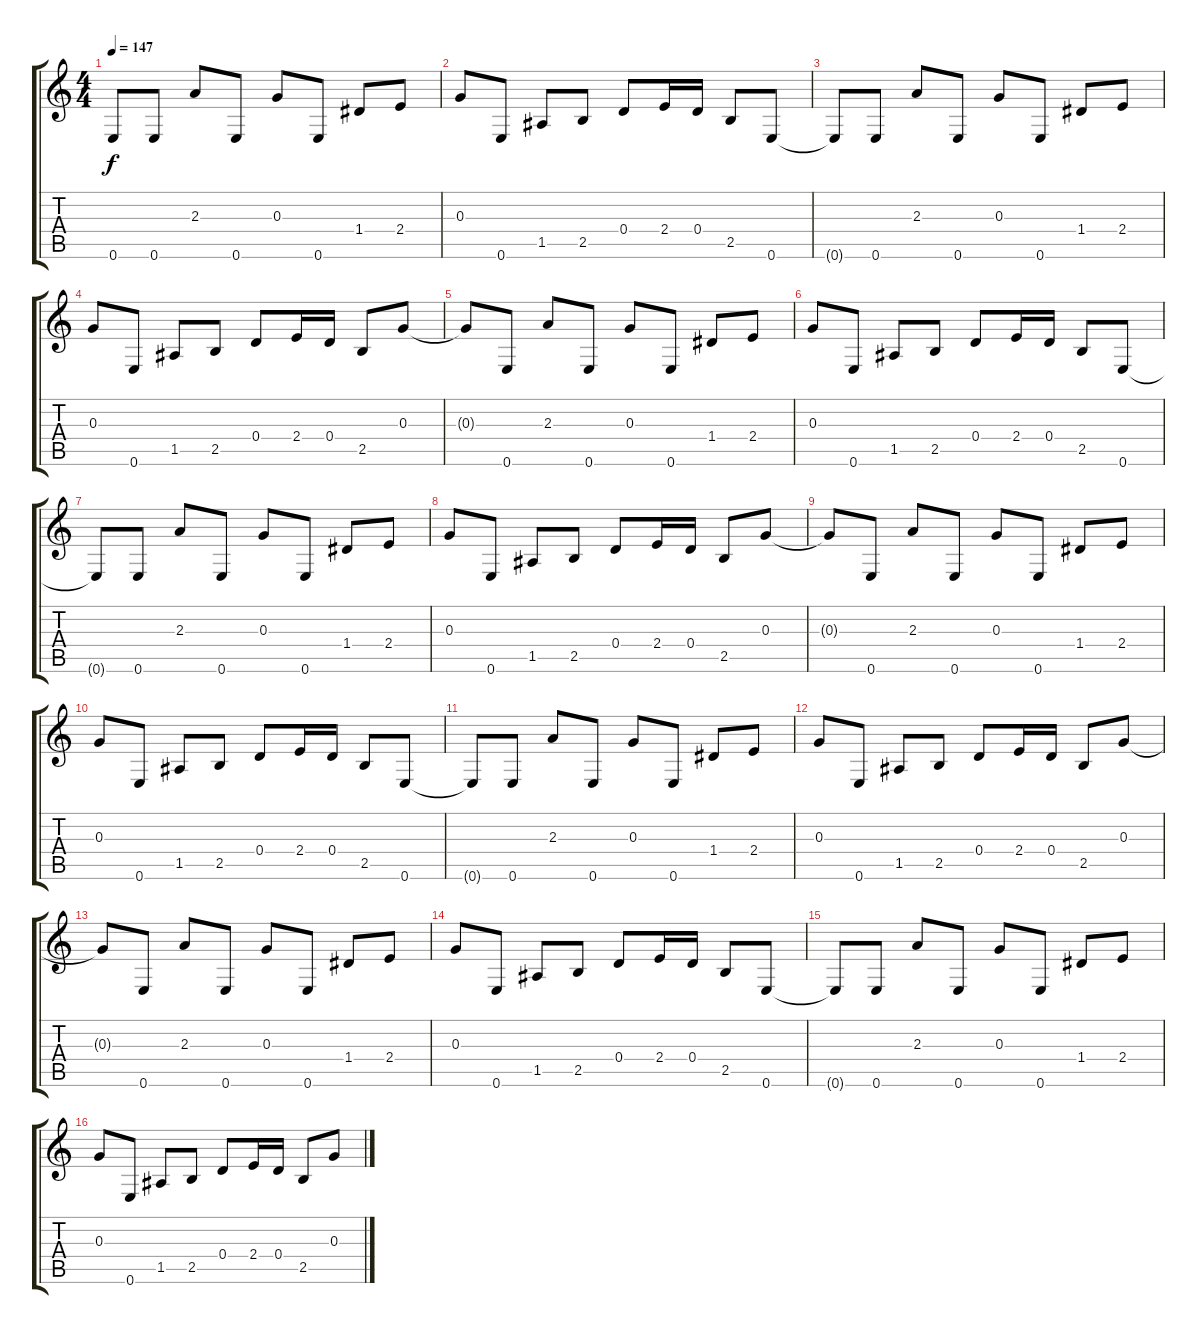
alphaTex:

\track "" {instrument distortionguitar}
\staff {score tabs}
\tuning (E4 B3 G3 D3 A2 E2) {hide}
\ts (4 4)
\tempo 147
\clef g2
\ks c
0.6.8{dy f instrument distortionguitar} 0.6.8 2.3.8 0.6.8 0.3.8 0.6.8 1.4.8 2.4.8 |
0.3.8 0.6.8 1.5.8 2.5.8 0.4.8 2.4.16 0.4.16 2.5.8 0.6.8 |
0.6{t}.8 0.6.8 2.3.8 0.6.8 0.3.8 0.6.8 1.4.8 2.4.8 |
0.3.8 0.6.8 1.5.8 2.5.8 0.4.8 2.4.16 0.4.16 2.5.8 0.3.8 |
0.3{t}.8 0.6.8 2.3.8 0.6.8 0.3.8 0.6.8 1.4.8 2.4.8 |
0.3.8 0.6.8 1.5.8 2.5.8 0.4.8 2.4.16 0.4.16 2.5.8 0.6.8 |
0.6{t}.8 0.6.8 2.3.8 0.6.8 0.3.8 0.6.8 1.4.8 2.4.8 |
0.3.8 0.6.8 1.5.8 2.5.8 0.4.8 2.4.16 0.4.16 2.5.8 0.3.8 |
0.3{t}.8 0.6.8 2.3.8 0.6.8 0.3.8 0.6.8 1.4.8 2.4.8 |
0.3.8 0.6.8 1.5.8 2.5.8 0.4.8 2.4.16 0.4.16 2.5.8 0.6.8 |
0.6{t}.8 0.6.8 2.3.8 0.6.8 0.3.8 0.6.8 1.4.8 2.4.8 |
0.3.8 0.6.8 1.5.8 2.5.8 0.4.8 2.4.16 0.4.16 2.5.8 0.3.8 |
0.3{t}.8 0.6.8 2.3.8 0.6.8 0.3.8 0.6.8 1.4.8 2.4.8 |
0.3.8 0.6.8 1.5.8 2.5.8 0.4.8 2.4.16 0.4.16 2.5.8 0.6.8 |
0.6{t}.8 0.6.8 2.3.8 0.6.8 0.3.8 0.6.8 1.4.8 2.4.8 |
0.3.8 0.6.8 1.5.8 2.5.8 0.4.8 2.4.16 0.4.16 2.5.8 0.3.8
